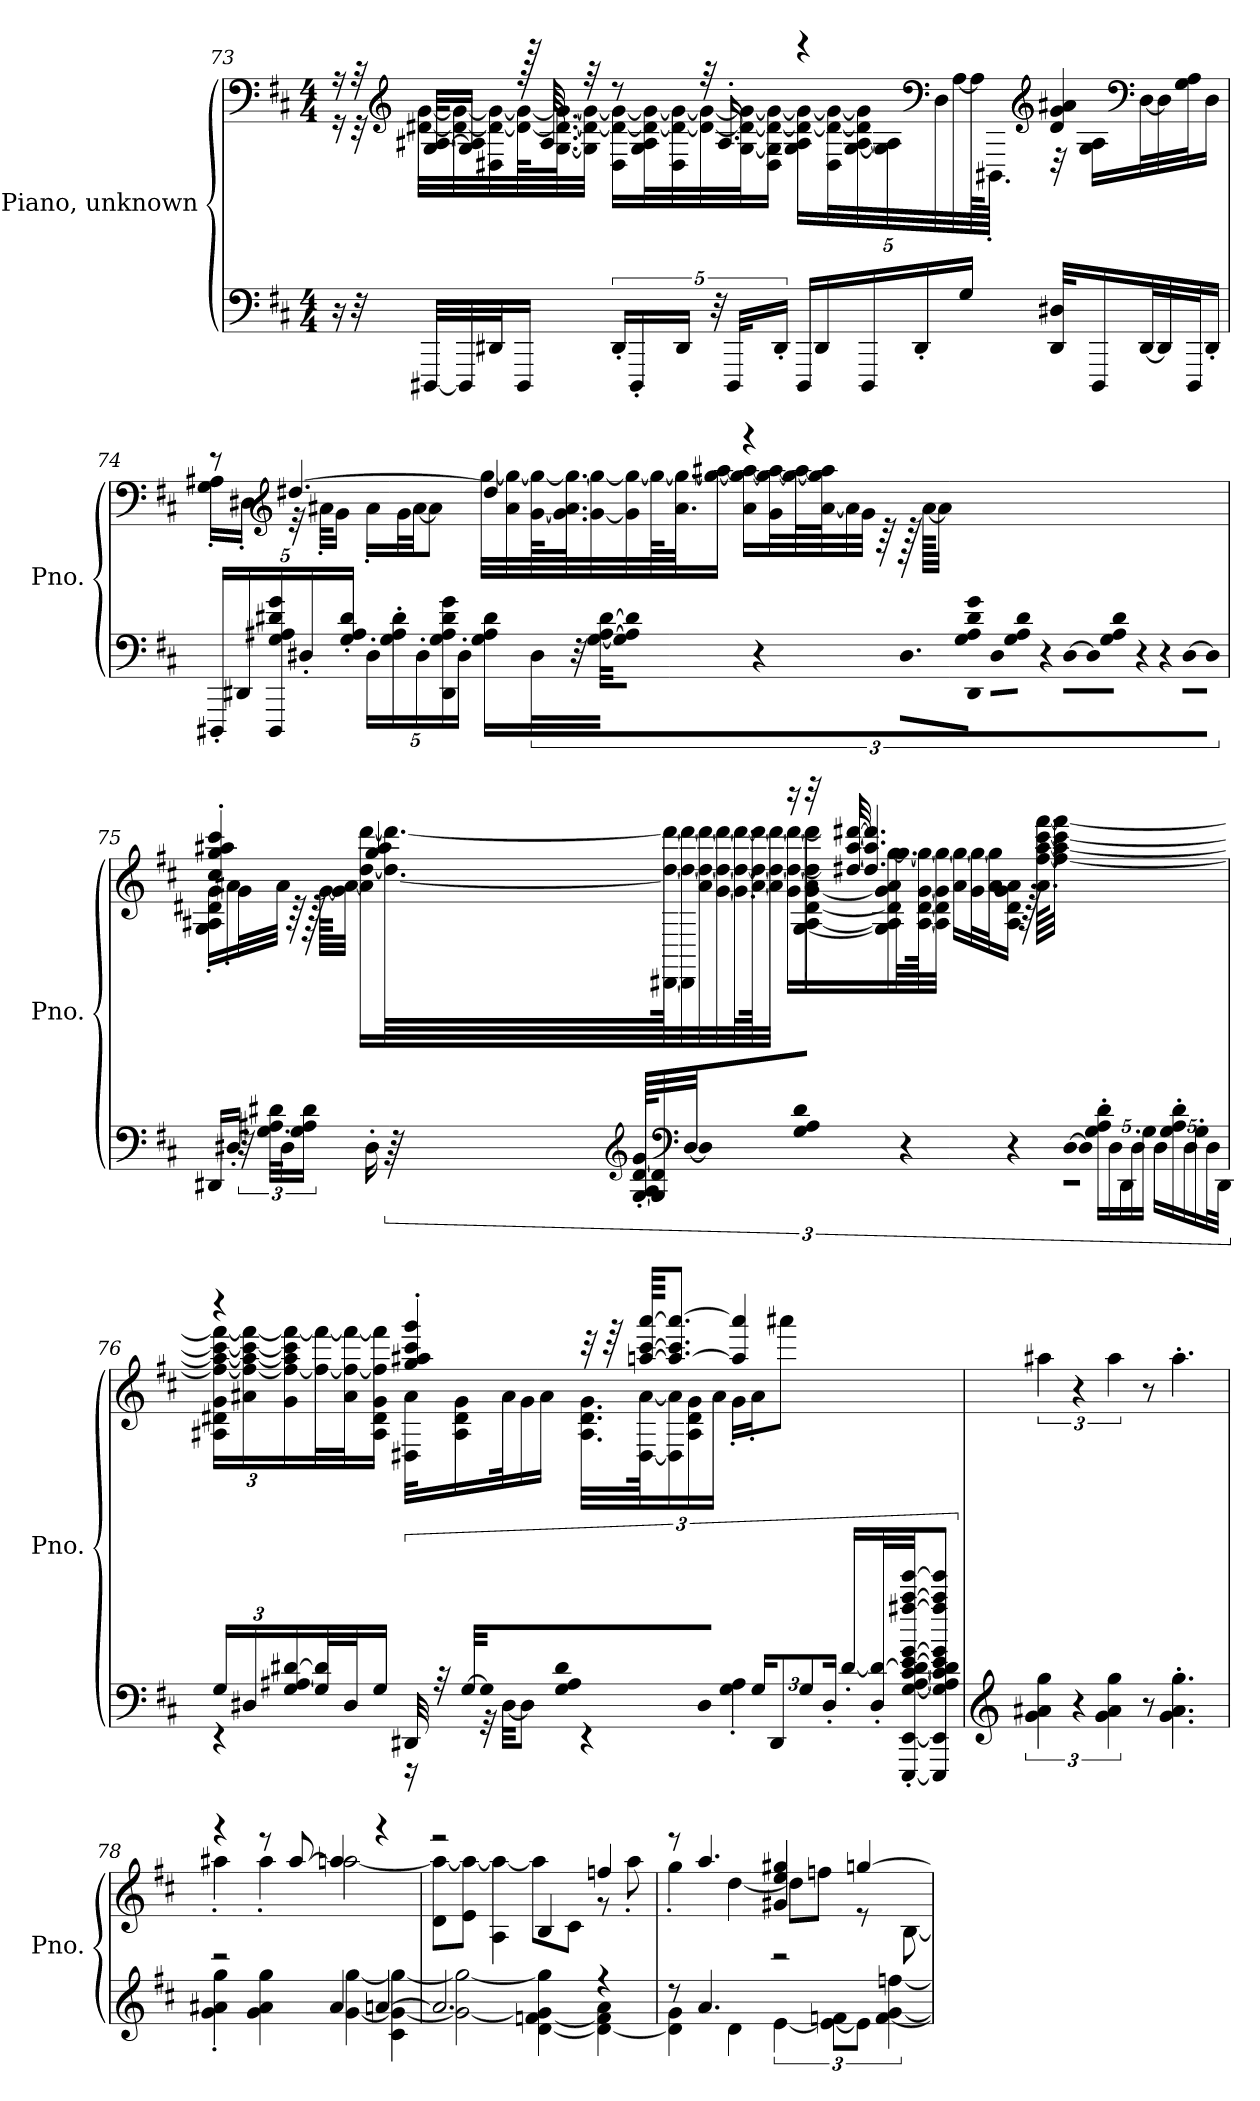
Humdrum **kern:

**kern	**kern
*part1	*part1
*staff2	*staff1
*I"Piano, unknown	*
*I'Pno.	*
!!LO:LB:g=z
*clefF4	*clefF4
*k[f#c#]	*k[f#c#]
*M4/4	*M4/4
=73	=73
*	*^
16r	16r	16r
32r	32r	32r
*	*clefG2	*
[32DDD#X/LLL	[32G/ [32A#X/KLL	[32d#X\ [32g\LLL
32DDD#/]	16G/] 16A#/]JJ	32d#\_ 32g\_
32DD#X/J	.	32D#X\ 32d#\_ 32g\_
16DDD#/JJ	128r	128d#\_ 128g\_KL
.	64.A#/	[64.G\ 64.d#\_ 64.g\_J
.	32r	32G\] 32d#\_ 32g\_JJJ
20DD#'/LL	8r	16D#\ 16d#\_ 16g\_LL
20DDD#'/	.	.
.	.	32G\ 32A#\ 32d#\_ 32g\_L
.	.	32D#\ 32d#\_ 32g\_
20DD#/JJ	.	.
.	32r	32d#\_ 32g\_
40r	.	.
.	16.A#'/	[32G\ 32d#\_ 32g\_J
40DDD#/KLL	.	.
.	.	16D#\ 16G\] 16d#\_ 16g\_JJ
20DD#'/JJ	.	.
*Xbrackettup	*	*
20DDD#/LL	4r	16G\ 16A#\ 16d#\_ 16g\_LL
20DD#/	.	.
.	.	32D#\ 32d#\_ 32g\_L
.	.	[32G\ [32A#\ 32d#\] 32g\]
20DDD#/	.	.
.	.	32G\] 32A#\]
20DD#'/	.	.
*	*clefF4	*
.	.	32D#\
.	.	[32A#\
20G/JJ	.	.
.	.	128A#\KL]
.	.	64.DDD#X'\JJJJ
*	*clefG2	*
32DD#/ 32D#X/KLL	4d#/ 4g/ 4a#X/	32r
16DDD#/	.	16G\ 16A#\LL
*	*clefF4	*
[32DD#/L	.	[32D#\L
32DD#/]	.	32D#\]
32DDD#/J	.	32G\ 32A#\J
16DD#'/JJ	.	16D#\JJ
!!LO:LB:g=z	!!
=74	=74	=74
20DDD#X'/LL	8r	16G\' 16A#X\'LL
20DD#X/	.	.
.	.	16D#X'\JJ
20DDD#/ 20G/ 20A#X/ 20d#X/ 20g/	.	.
*	*clefG2	*
.	[4.dd#X/	32r
20D#X'/	.	.
.	.	32a#X'\KLL
.	.	16g\JJ
20G/' 20A#/' 20d#/'JJ	.	.
20D#'\LL	.	16a#'\LL
20G\' 20A#\' 20d#\'	.	.
.	.	32g\L
.	.	[32a#\JJ
20D#'\	.	.
.	.	8a#\J]
20DD#\ 20G\ 20A#\ 20d#\ 20g\	.	.
20D#'\JJ	.	.
16G\ 16A#\ 16d#\LL	4dd#/]	[32gg\LLL
.	.	32a#\ 32gg\_
*brackettup	*	*
48D#\JJk	.	[128g\ 128gg\_KL
.	.	64.g\] 64.a#\ 64.gg\_J
48r	.	.
.	.	[32g\ 32gg\_
[48G\ [48A#\ [48d#\LLL	.	.
32G\] 32A#\] 32d#\]JJJ	.	32g\] 32gg\_
128r	.	128gg\KL_
64.D#\KKLL	.	64.a#\ 64.gg\_JJ
16DD#\ 16G\ 16A#\ 16d#\ 16g\JJ	.	16gg\_ [16aa#X\JJ
16D#\LL	4r	16a#\ 16gg\_ 16aa#\_LL
32G\ 32A#\ 32d#\JJk	.	32g\ 32gg\_ 32aa#\_L
64r	.	64gg\_ 64aa#\_L
[64D#\KLLL	.	[64a#\ 64gg\] 64aa#\]J
32D#\]	.	32a#\]
32G\ 32A#\ 32d#\JJJ	.	32g\JJJ
64r	.	64r
128r	.	128r
[128D#\KKLLL	.	[128a#\KKLLL
32D#\JJJ]	.	32a#\JJJ]
!!LO:LB:g=z	!!
=75	=75	=75
16DD#X/LL	4cc#/' 4gg/' 4aa#X/' 4ccc#/'	16G\' 16A#X\' 16d#X\' 16g\'LL
16D#X'/JJ	.	16a#X'\
48r	.	32g'\L
48G\ 48A#X\ 48d#X\KLL	.	.
.	.	32a#\JJJ
24D#'\	.	.
.	.	64r
.	.	128r
24G\ 24A#\ 24d#\JJ	.	.
.	.	[128g\KKLLL
.	.	32g\] [32a#\JJJ
16D#'\	4gg/ 4aa#/	16a#\] [16dd\ [16ddd\LL
96r	.	64.dd\_ 64.ddd\_LL
*clefG2	*	*
[96G/' 96A#/' [96d#/' 96g/'KLLL	.	.
48G/] 48d#/]	.	.
.	.	[128DD#X\ 128dd\_ 128ddd\_JK
.	.	32DD#\] 32dd\_ 32ddd\_
*clefF4	*	*
[48D#/	.	.
32D#/]	.	32a#\ 32dd\_ 32ddd\_
32G/ 32A#/ 32d#/JJJ	.	[32g\ 32dd\_ 32ddd\_
64r	.	64.g\] 64.dd\_ 64.ddd\_L
128r	.	.
[128D#\KKLLL	.	[128a#\ 128dd\_ 128ddd\_JK
32D#\JJJ]	.	32a#\] 32dd\_ 32ddd\_JJJ
*Xbrackettup	*	*
20G\' 20A#\' 20d#\'LL	16r	16g\ 16dd\_ 16ddd\_LL
20D#\	.	.
.	32r	32a#\ 32dd\_ 32ddd\_L
.	[32dd#X/ [32aa#/ [32ddd#X/	[32G\ [32A#\ [32d#\ [32g\ 32dd\] 32ddd\]J
20DD#\	.	.
.	4.dd#/] 4.aa#/] 4.ddd#/]	16G\] 16A#\] 16d#\] 16g\] 16a#\ [16gg\
20D#'\	.	.
.	.	64.gg\LL_
20G\JJ	.	.
.	.	[128A#\ [128d#\ [128g\ 128gg\_JK
.	.	32A#\] 32d#\] 32g\] 32gg\_JJJ
20D#\LL	.	16a#\ 16gg\_LL
20G\' 20A#\' 20d#\'	.	.
.	.	32g\ 32gg\_L
.	.	[32a#\ 32gg\]J
20D#\	.	.
.	.	16A#\ 16d#\ 16g\ 16a#\]JJ
20G'\	.	.
.	.	128r
.	.	64.a#\ [64.ff#\ [64.aa#\ [64.ccc#\ [64.fff#\KLLL
40D#\L	.	.
.	.	32ff#\_ 32aa#\_ 32ccc#\_ 32fff#\_JJJ
40DD#\JJJ	.	.
!!LO:PB:g=z	!!
=76	=76	=76
*^	*	*
*	*	*	*Xbrackettup
24G/LL	4r	4r	24A#X\ 24d#X\ 24g\ 24ff#\_ 24aa#\_ 24ccc#\_ 24fff#\_LL
24D#X/	.	.	24a#X\ 24ff#\_ 24aa#\_ 24ccc#\_ 24fff#\_
[24G/ 24A#X/ [24d#X/	.	.	24g\ 24ff#\_ 24aa#\] 24ccc#\] 24fff#\_
32G/] 32d#/]L	.	.	32ff#\_ 32fff#\_L
32D#/J	.	.	32a#\ 32ff#\_ 32fff#\_J
16G/JJ	.	.	16A#\ 16d#\ 16g\ 16ff#\] 16fff#\]JJ
*brackettup	*	*	*
48DD#X/	16r	4gg/' 4aa#X/' 4ccc#/' 4ggg/'	32D#X\ 32a#\KLL
48r	.	.	.
.	.	.	16A#\ 16d#\ 16g\
[48G/KLL	.	.	.
16G/]	32r	.	.
.	[32D#\KKL	.	32a#\K
16G/ 16A#/ 16d#/	8D#\J]	.	16g\
16D#/JJ	.	.	16a#\JJ
*Xbrackettup	*	*	*
24G/KL	4r	32r	32.A#\ 32.d#\ 32.g\LLL
.	.	64r	.
12DD#/	.	.	.
.	.	[64aan/ [64ccc#/ [64aaa/KKKL	[64D#\ [64a#\JK
.	.	8.aa/_ 8.ccc#/] 8.aaa/_J	16D#\] 16a#\]
12G/	.	.	16A#\ 16d#\ 16g\
.	.	.	16a#\JJ
24D#'/Jk	.	.	.
[16d#'/LL	4G\' 4A#\'	4aa/] 4aaa/]	16g'\LL
32D#/' 32d#/_'L	.	.	16a#'\J
[32EEE/' [32EE/' [32G/' [32A#/' [32c#/' 32d#/_' [32e/' [32g/' [32aa#X/' [32ccc#/' [32ggg/'JJ	.	.	.
8EEE/] 8EE/] 8G/] 8A#/] 8c#/] 8d#/] 8e/] 8g/] 8aa#/] 8ccc#/] 8ggg/]J	.	.	8aaa#X\J
*v	*v	*	*
*	*v	*v
!!LO:LB:g=z
=77	=77
*clefG2	*
*brackettup	*brackettup
6g\ 6a#X\ 6gg\	6aa#X\
6r	6r
6g\ 6a#\ 6gg\	6aa#\
8r	8r
4.g\' 4.a#\' 4.gg\'	4.aa#'\
=78	=78
*^	*^
2r	4g\' 4a#X\' 4gg\'	4r	4aa#X'\
.	4g\ 4a#\ 4gg\	8r	4aa#'\
.	.	[8aa#/	.
4a#/	[4g\ [4gg\	4aa#/]	[2aan\
[4an/	4c#\ 4g\_ 4gg\_	4r	.
=79	=79	=79	=79
2.a/]	2g\_ 2gg\_	2r	8d\ 8aa\_L
.	.	.	8e\ 8aa\_J
.	.	.	4A\ 4aa\_
.	[4d\ [4fn\ 4g\] 4gg\]	4B/	8aa\L]
.	.	.	8c#\J
4r	4d\_ 4f\] 4a\	4ffn/	8r
.	.	.	8aa'\
=80	=80	=80	=80
8r	4d\] 4g\	8r	4gg'\
4.a/	.	4.aa/	.
.	4d\	.	[4dd\
2r	[6e\	4g#X/ 4ee/ 4gg#X/	8dd\L]
.	.	.	8ffn\J
.	12e\_ 12fn\L	.	.
.	12e\J]	[4ggn/	8r
.	[6f\ [6g\ [6ffn\	.	.
.	.	.	[8B\
*v	*v	*	*
*	*v	*v
=	=
*-	*-
